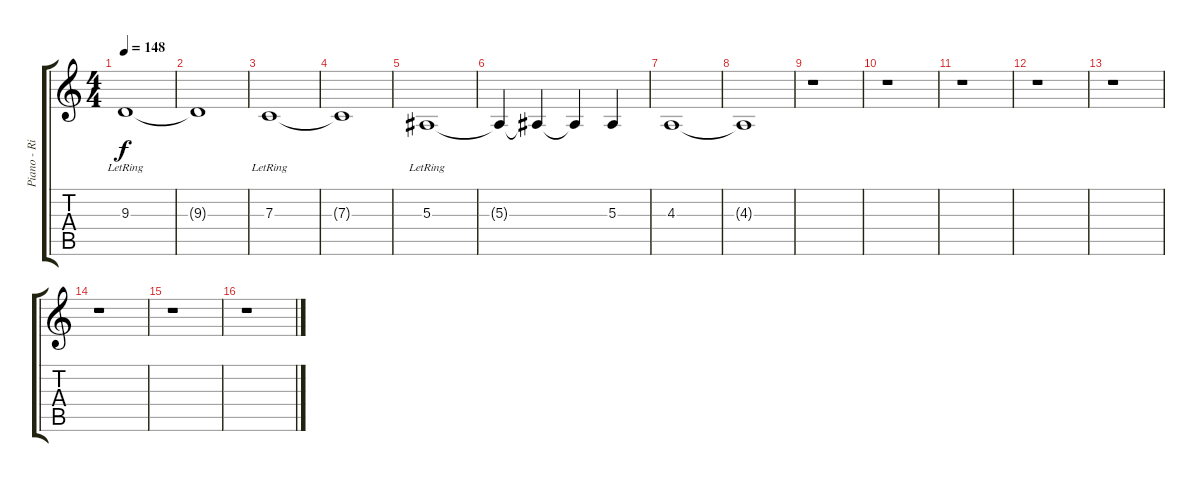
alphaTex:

\track ("Piano - Right Hand" "Piano - Ri") {instrument brightacousticpiano}
\staff {score tabs}
\tuning (D4 A3 F3 C3 G2 C2) {hide}
\ts (4 4)
\tempo 148
\clef g2
\ks c
9.3{lr}.1{dy f} |
9.3{t}.1 |
7.3{lr}.1 |
7.3{t}.1 |
5.3{lr}.1 |
5.3{t}.4 5.3{t}.4 5.3{t}.4 5.3.4 |
4.3.1 |
4.3{t}.1 |
r.1 |
r.1 |
r.1 |
r.1 |
r.1 |
r.1 |
r.1 |
r.1
